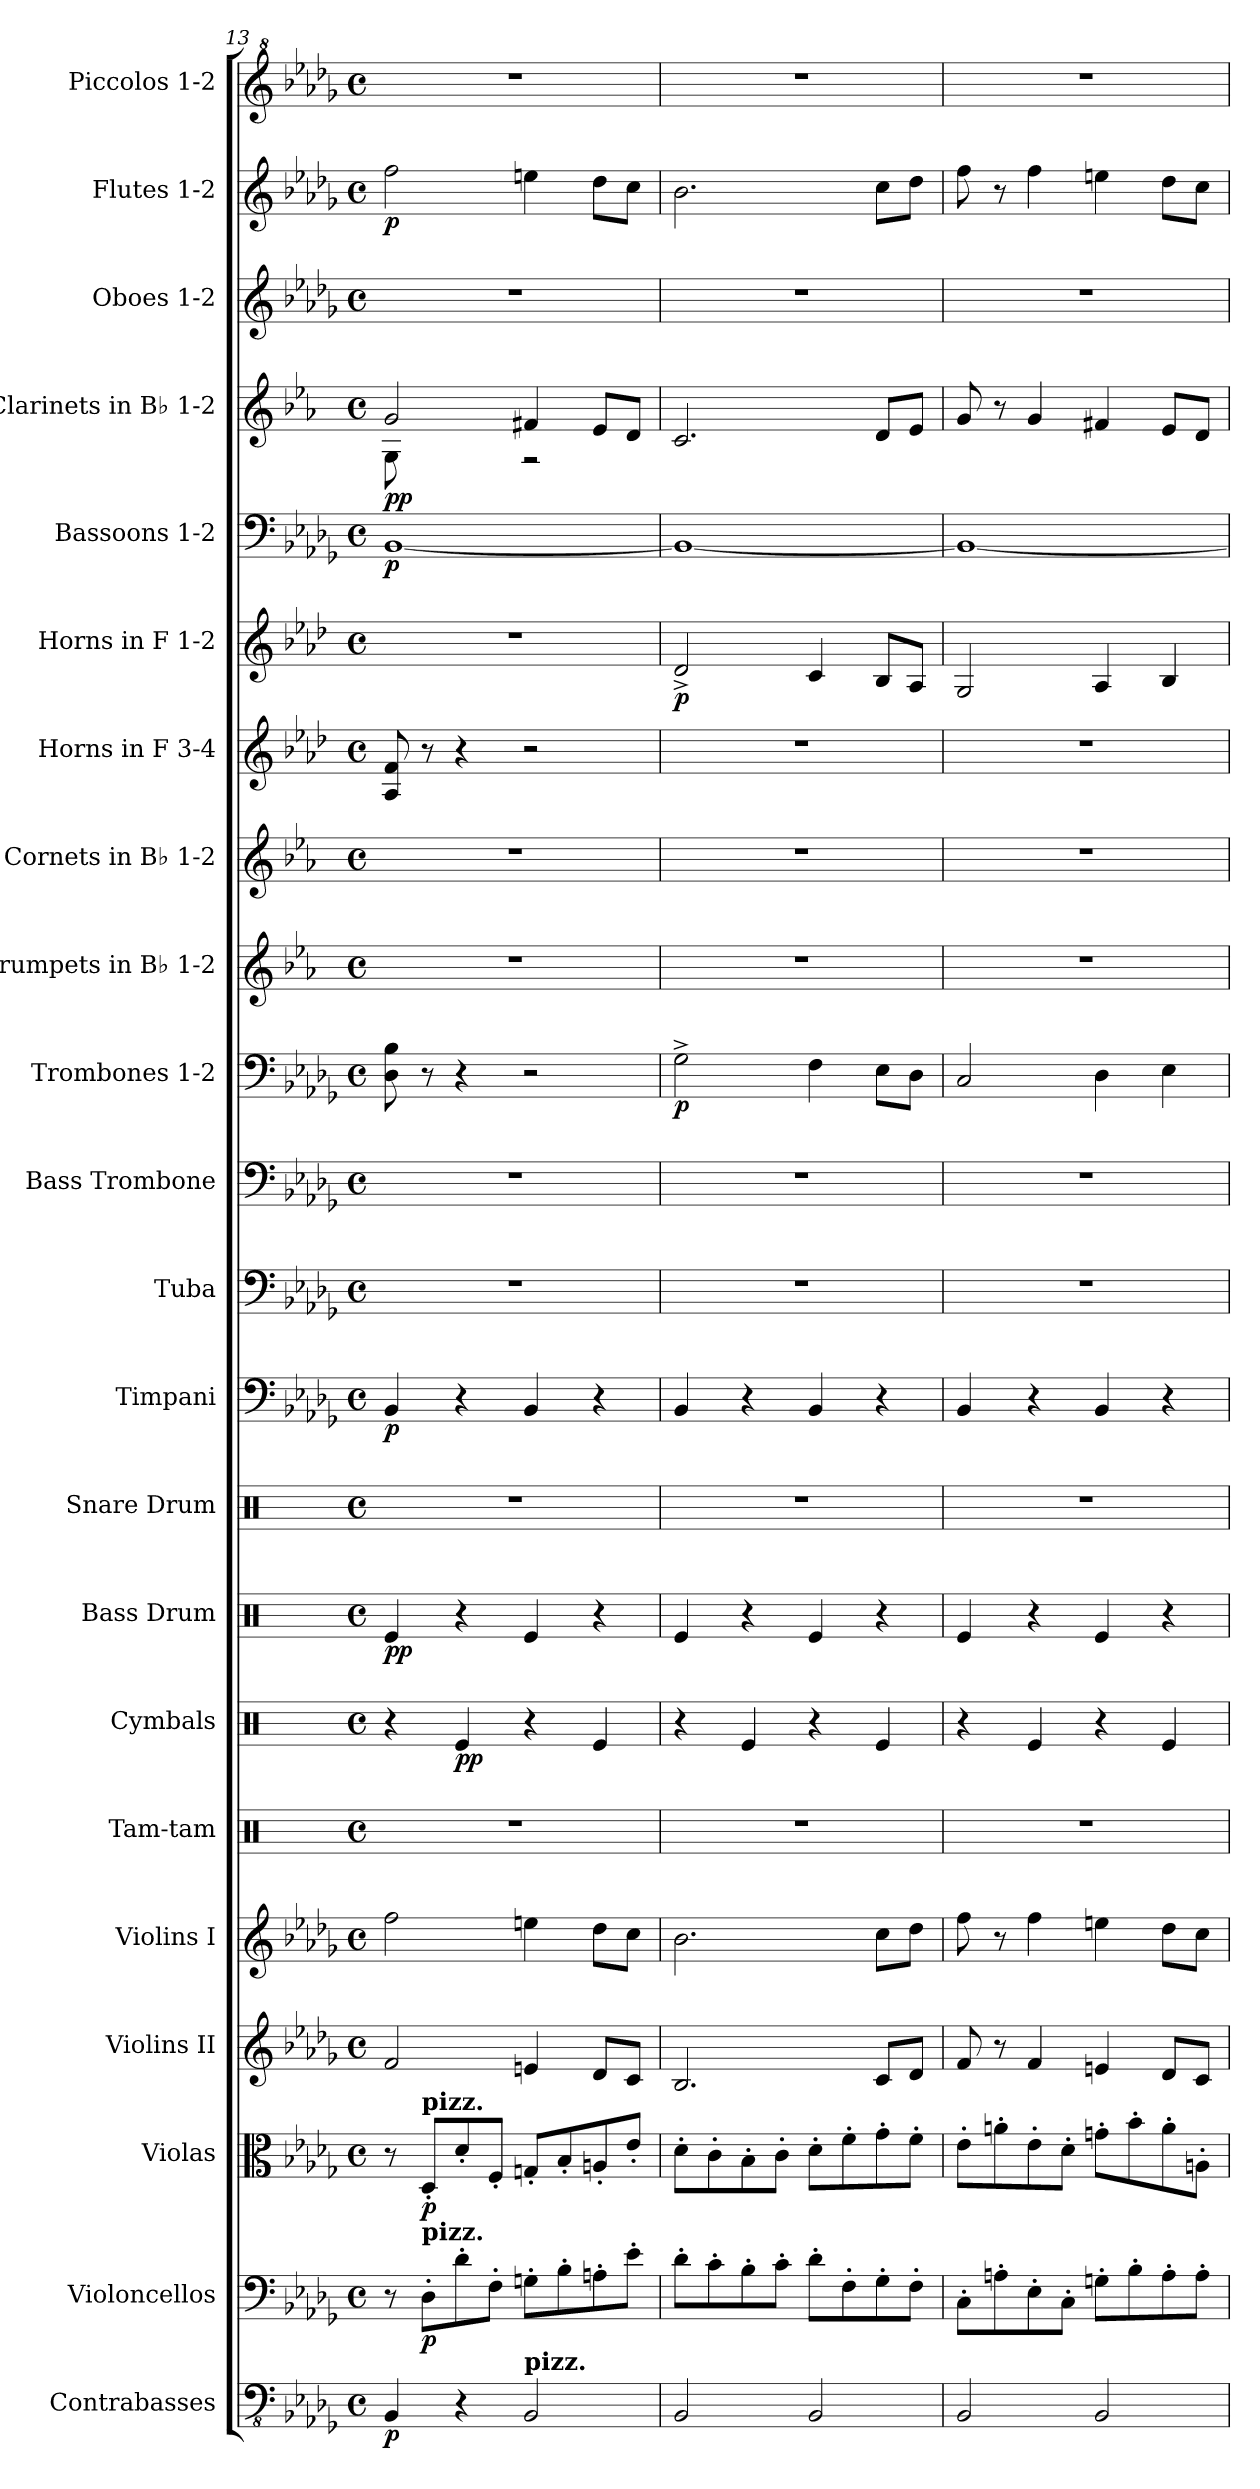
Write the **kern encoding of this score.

**kern	**dynam	**kern	**dynam	**kern	**dynam	**kern	**dynam	**kern	**dynam	**kern	**kern	**dynam	**kern	**dynam	**kern	**kern	**dynam	**kern	**kern	**kern	**dynam	**kern	**kern	**kern	**kern	**dynam	**kern	**dynam	**kern	**dynam	**kern	**kern	**dynam	**kern
*part22	*part22	*part21	*part21	*part20	*part20	*part19	*part19	*part18	*part18	*part17	*part16	*part16	*part15	*part15	*part14	*part13	*part13	*part12	*part11	*part10	*part10	*part9	*part8	*part7	*part6	*part6	*part5	*part5	*part4	*part4	*part3	*part2	*part2	*part1
*staff22	*staff22	*staff21	*staff21	*staff20	*staff20	*staff19	*staff19	*staff18	*staff18	*staff17	*staff16	*staff16	*staff15	*staff15	*staff14	*staff13	*staff13	*staff12	*staff11	*staff10	*staff10	*staff9	*staff8	*staff7	*staff6	*staff6	*staff5	*staff5	*staff4	*staff4	*staff3	*staff2	*staff2	*staff1
*I"Contrabasses	*	*I"Violoncellos	*	*I"Violas	*	*I"Violins II	*	*I"Violins I	*	*I"Tam-tam	*I"Cymbals	*	*I"Bass Drum	*	*I"Snare Drum	*I"Timpani	*	*I"Tuba	*I"Bass Trombone	*I"Trombones 1-2	*	*I"Trumpets in B♭ 1-2	*I"Cornets in B♭ 1-2	*I"Horns in F 3-4	*I"Horns in F 1-2	*	*I"Bassoons 1-2	*	*I"Clarinets in B♭ 1-2	*	*I"Oboes 1-2	*I"Flutes 1-2	*	*I"Piccolos 1-2
*I'Cbs.	*	*I'Vcs.	*	*I'Vlas.	*	*I'Vlns. II	*	*I'Vlns. I	*	*I'Tam-tam	*I'Cym.	*	*I'B. Dr.	*	*I'Sn. Dr.	*I'Timp.	*	*I'Tba.	*I'B. Tbn.	*	*	*	*	*	*	*	*I'Bsn. 1-2	*	*	*	*I'Ob. 1-2	*I'Fl. 1-2	*	*I'Picc. 1-2
*clefFv4	*	*clefF4	*	*clefC3	*	*clefG2	*	*clefG2	*	*clefX	*clefX	*	*clefX	*	*clefX	*clefF4	*	*clefF4	*clefF4	*clefF4	*	*clefG2	*clefG2	*clefG2	*clefG2	*	*clefF4	*	*clefG2	*	*clefG2	*clefG2	*	*clefG^2
*	*	*	*	*	*	*	*	*	*	*	*	*	*	*	*	*	*	*	*	*	*	*ITrd1c2	*ITrd1c2	*ITrd4c7	*ITrd4c7	*	*	*	*ITrd1c2	*	*	*	*	*ITrd-7c-12
*k[b-e-a-d-g-]	*	*k[b-e-a-d-g-]	*	*k[b-e-a-d-g-]	*	*k[b-e-a-d-g-]	*	*k[b-e-a-d-g-]	*	*k[]	*k[]	*	*k[]	*	*k[]	*k[b-e-a-d-g-]	*	*k[b-e-a-d-g-]	*k[b-e-a-d-g-]	*k[b-e-a-d-g-]	*	*k[b-e-a-d-g-]	*k[b-e-a-d-g-]	*k[b-e-a-d-g-]	*k[b-e-a-d-g-]	*	*k[b-e-a-d-g-]	*	*k[b-e-a-d-g-]	*	*k[b-e-a-d-g-]	*k[b-e-a-d-g-]	*	*k[b-e-a-d-g-]
*M4/4	*	*M4/4	*	*M4/4	*	*M4/4	*	*M4/4	*	*M4/4	*M4/4	*	*M4/4	*	*M4/4	*M4/4	*	*M4/4	*M4/4	*M4/4	*	*M4/4	*M4/4	*M4/4	*M4/4	*	*M4/4	*	*M4/4	*	*M4/4	*M4/4	*	*M4/4
*met(c)	*	*met(c)	*	*met(c)	*	*met(c)	*	*met(c)	*	*met(c)	*met(c)	*	*met(c)	*	*met(c)	*met(c)	*	*met(c)	*met(c)	*met(c)	*	*met(c)	*met(c)	*met(c)	*met(c)	*	*met(c)	*	*met(c)	*	*met(c)	*met(c)	*	*met(c)
=13	=13	=13	=13	=13	=13	=13	=13	=13	=13	=13	=13	=13	=13	=13	=13	=13	=13	=13	=13	=13	=13	=13	=13	=13	=13	=13	=13	=13	=13	=13	=13	=13	=13	=13
*	*	*	*	*	*	*	*	*	*	*	*	*	*	*	*	*	*	*	*	*	*	*	*	*	*	*	*	*	*^	*	*	*	*	*
!	!LO:DY:b	!	!	!	!	!	!LO:DY:b	!	!	!	!	!	!	!	!	!	!	!	!	!	!	!	!	!	!	!	!	!	!	!	!	!	!	!	!
!	!	!	!	!	!	!	!LO:DY:n=1:b	!	!LO:DY:b	!	!	!	!	!	!	!	!	!	!	!	!	!	!	!	!	!	!	!	!	!	!	!	!	!	!
!	!	!	!	!	!	!	!	!	!LO:DY:n=1:b	!	!	!	!	!LO:DY:b	!	!	!LO:DY:b	!	!	!	!	!	!	!	!	!	!	!LO:DY:b	!	!	!LO:DY:b	!	!	!LO:DY:b	!
4BBB-/	p	8r	.	8r	.	2f/	mp mp	2ff\	mp mp	1r	4r	.	4Re/	pp	1r	4BB-/	p	1r	1r	8D-\ 8B-\	.	1r	1r	8D-/ 8B-/	1r	.	[1BB-	p	2f/	8F\	pp	1r	2ff\	p	1r
!	!	!	!	!LO:TX:a:B:t=pizz.	!	!	!	!	!	!	!	!	!	!	!	!	!	!	!	!	!	!	!	!	!	!	!	!	!	!	!	!	!	!	!
!	!	!LO:TX:a:B:t=pizz.	!	!	!	!	!	!	!	!	!	!	!	!	!	!	!	!	!	!	!	!	!	!	!	!	!	!	!	!	!	!	!	!	!
!	!	!	!LO:DY:b	!	!LO:DY:b	!	!	!	!	!	!	!	!	!	!	!	!	!	!	!	!	!	!	!	!	!	!	!	!	!	!	!	!	!	!
.	.	8D-'\L	p	8D-'/L	p	.	.	.	.	.	.	.	.	.	.	.	.	.	.	8r	.	.	.	8r	.	.	.	.	.	8ryy	.	.	.	.	.
!	!	!	!	!	!	!	!	!	!	!	!	!LO:DY:b	!	!	!	!	!	!	!	!	!	!	!	!	!	!	!	!	!	!	!	!	!	!	!
4r	.	8d-'\	.	8d-'/	.	.	.	.	.	.	4Re/	pp	4r	.	.	4r	.	.	.	4r	.	.	.	4r	.	.	.	.	.	4ryy	.	.	.	.	.
.	.	8F'\J	.	8F'/J	.	.	.	.	.	.	.	.	.	.	.	.	.	.	.	.	.	.	.	.	.	.	.	.	.	.	.	.	.	.	.
!LO:TX:a:B:t=pizz.	!	!	!	!	!	!	!	!	!	!	!	!	!	!	!	!	!	!	!	!	!	!	!	!	!	!	!	!	!	!	!	!	!	!	!
2BBB-/	.	8Gn'\L	.	8Gn'/L	.	4en/	.	4een\	.	.	4r	.	4Re/	.	.	4BB-/	.	.	.	2r	.	.	.	2r	.	.	.	.	4en/	2r	.	.	4een\	.	.
.	.	8B-'\	.	8B-'/	.	.	.	.	.	.	.	.	.	.	.	.	.	.	.	.	.	.	.	.	.	.	.	.	.	.	.	.	.	.	.
.	.	8An'\	.	8An'/	.	8d-/L	.	8dd-\L	.	.	4Re/	.	4r	.	.	4r	.	.	.	.	.	.	.	.	.	.	.	.	8d-/L	.	.	.	8dd-\L	.	.
.	.	8e-'\J	.	8e-'/J	.	8c/J	.	8cc\J	.	.	.	.	.	.	.	.	.	.	.	.	.	.	.	.	.	.	.	.	8c/J	.	.	.	8cc\J	.	.
*	*	*	*	*	*	*	*	*	*	*	*	*	*	*	*	*	*	*	*	*	*	*	*	*	*	*	*	*	*v	*v	*	*	*	*	*
=14	=14	=14	=14	=14	=14	=14	=14	=14	=14	=14	=14	=14	=14	=14	=14	=14	=14	=14	=14	=14	=14	=14	=14	=14	=14	=14	=14	=14	=14	=14	=14	=14	=14	=14
!	!	!	!	!	!	!	!	!	!	!	!	!	!	!	!	!	!	!	!	!	!LO:DY:b	!	!	!	!	!LO:DY:b	!	!	!	!	!	!	!	!
2BBB-/	.	8d-'\L	.	8d-'\L	.	2.B-/	.	2.b-\	.	1r	4r	.	4Re/	.	1r	4BB-/	.	1r	1r	2G-^\	p	1r	1r	1r	2G-^/	p	1BB-_	.	2.B-/	.	1r	2.b-\	.	1r
.	.	8c'\	.	8c'\	.	.	.	.	.	.	.	.	.	.	.	.	.	.	.	.	.	.	.	.	.	.	.	.	.	.	.	.	.	.
.	.	8B-'\	.	8B-'\	.	.	.	.	.	.	4Re/	.	4r	.	.	4r	.	.	.	.	.	.	.	.	.	.	.	.	.	.	.	.	.	.
.	.	8c'\J	.	8c'\J	.	.	.	.	.	.	.	.	.	.	.	.	.	.	.	.	.	.	.	.	.	.	.	.	.	.	.	.	.	.
2BBB-/	.	8d-'\L	.	8d-'\L	.	.	.	.	.	.	4r	.	4Re/	.	.	4BB-/	.	.	.	4F\	.	.	.	.	4F/	.	.	.	.	.	.	.	.	.
.	.	8F'\	.	8f'\	.	.	.	.	.	.	.	.	.	.	.	.	.	.	.	.	.	.	.	.	.	.	.	.	.	.	.	.	.	.
.	.	8G-'\	.	8g-'\	.	8c/L	.	8cc\L	.	.	4Re/	.	4r	.	.	4r	.	.	.	8E-\L	.	.	.	.	8E-/L	.	.	.	8c/L	.	.	8cc\L	.	.
.	.	8F'\J	.	8f'\J	.	8d-/J	.	8dd-\J	.	.	.	.	.	.	.	.	.	.	.	8D-\J	.	.	.	.	8D-/J	.	.	.	8d-/J	.	.	8dd-\J	.	.
!!LO:PB:g=z
=15	=15	=15	=15	=15	=15	=15	=15	=15	=15	=15	=15	=15	=15	=15	=15	=15	=15	=15	=15	=15	=15	=15	=15	=15	=15	=15	=15	=15	=15	=15	=15	=15	=15	=15
2BBB-/	.	8C'\L	.	8e-'\L	.	8f/	.	8ff\	.	1r	4r	.	4Re/	.	1r	4BB-/	.	1r	1r	2C/	.	1r	1r	1r	2C/	.	1BB-_	.	8f/	.	1r	8ff\	.	1r
.	.	8An'\	.	8an'\	.	8r	.	8r	.	.	.	.	.	.	.	.	.	.	.	.	.	.	.	.	.	.	.	.	8r	.	.	8r	.	.
.	.	8E-'\	.	8e-'\	.	4f/	.	4ff\	.	.	4Re/	.	4r	.	.	4r	.	.	.	.	.	.	.	.	.	.	.	.	4f/	.	.	4ff\	.	.
.	.	8C'\J	.	8d-'\J	.	.	.	.	.	.	.	.	.	.	.	.	.	.	.	.	.	.	.	.	.	.	.	.	.	.	.	.	.	.
2BBB-/	.	8Gn'\L	.	8gn'\L	.	4en/	.	4een\	.	.	4r	.	4Re/	.	.	4BB-/	.	.	.	4D-\	.	.	.	.	4D-/	.	.	.	4en/	.	.	4een\	.	.
.	.	8B-'\	.	8b-'\	.	.	.	.	.	.	.	.	.	.	.	.	.	.	.	.	.	.	.	.	.	.	.	.	.	.	.	.	.	.
.	.	8A'\	.	8a'\	.	8d-/L	.	8dd-\L	.	.	4Re/	.	4r	.	.	4r	.	.	.	4E-\	.	.	.	.	4E-/	.	.	.	8d-/L	.	.	8dd-\L	.	.
.	.	8A'\J	.	8An'\J	.	8c/J	.	8cc\J	.	.	.	.	.	.	.	.	.	.	.	.	.	.	.	.	.	.	.	.	8c/J	.	.	8cc\J	.	.
=	=	=	=	=	=	=	=	=	=	=	=	=	=	=	=	=	=	=	=	=	=	=	=	=	=	=	=	=	=	=	=	=	=	=
*-	*-	*-	*-	*-	*-	*-	*-	*-	*-	*-	*-	*-	*-	*-	*-	*-	*-	*-	*-	*-	*-	*-	*-	*-	*-	*-	*-	*-	*-	*-	*-	*-	*-	*-
